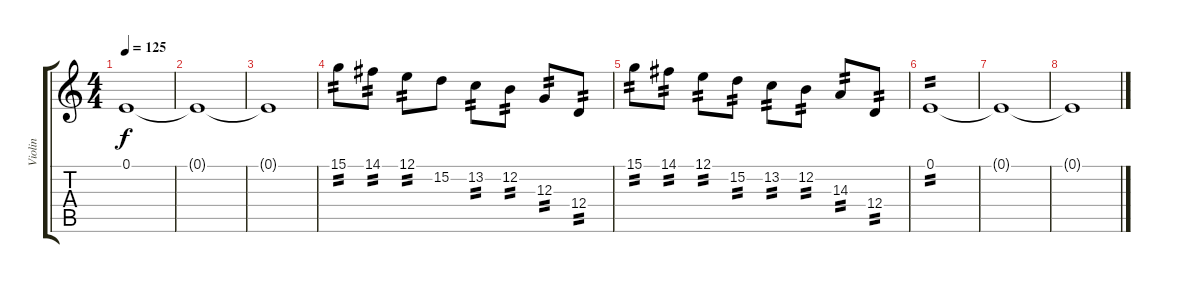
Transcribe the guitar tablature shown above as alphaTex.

\track ("Violin" "Violin") {instrument violin}
\staff {score tabs}
\tuning (E4 B3 G3 D3 A2 E2) {hide}
\ts (4 4)
\tempo 125
\clef g2
\ks c
0.1{t}.1{dy f} |
0.1{t}.1 |
0.1{t}.1 |
15.1.8{tp 2 volume 7} 14.1.8{tp 2} 12.1.8{tp 2} 15.2.8 13.2.8{tp 2} 12.2.8{tp 2} 12.3.8{tp 2} 12.4.8{tp 2} |
15.1.8{tp 2} 14.1.8{tp 2} 12.1.8{tp 2} 15.2.8{tp 2} 13.2.8{tp 2} 12.2.8{tp 2} 14.3.8{tp 2} 12.4.8{tp 2} |
0.1.1{tp 2} |
0.1{t}.1 |
0.1{t}.1{volume 0}
